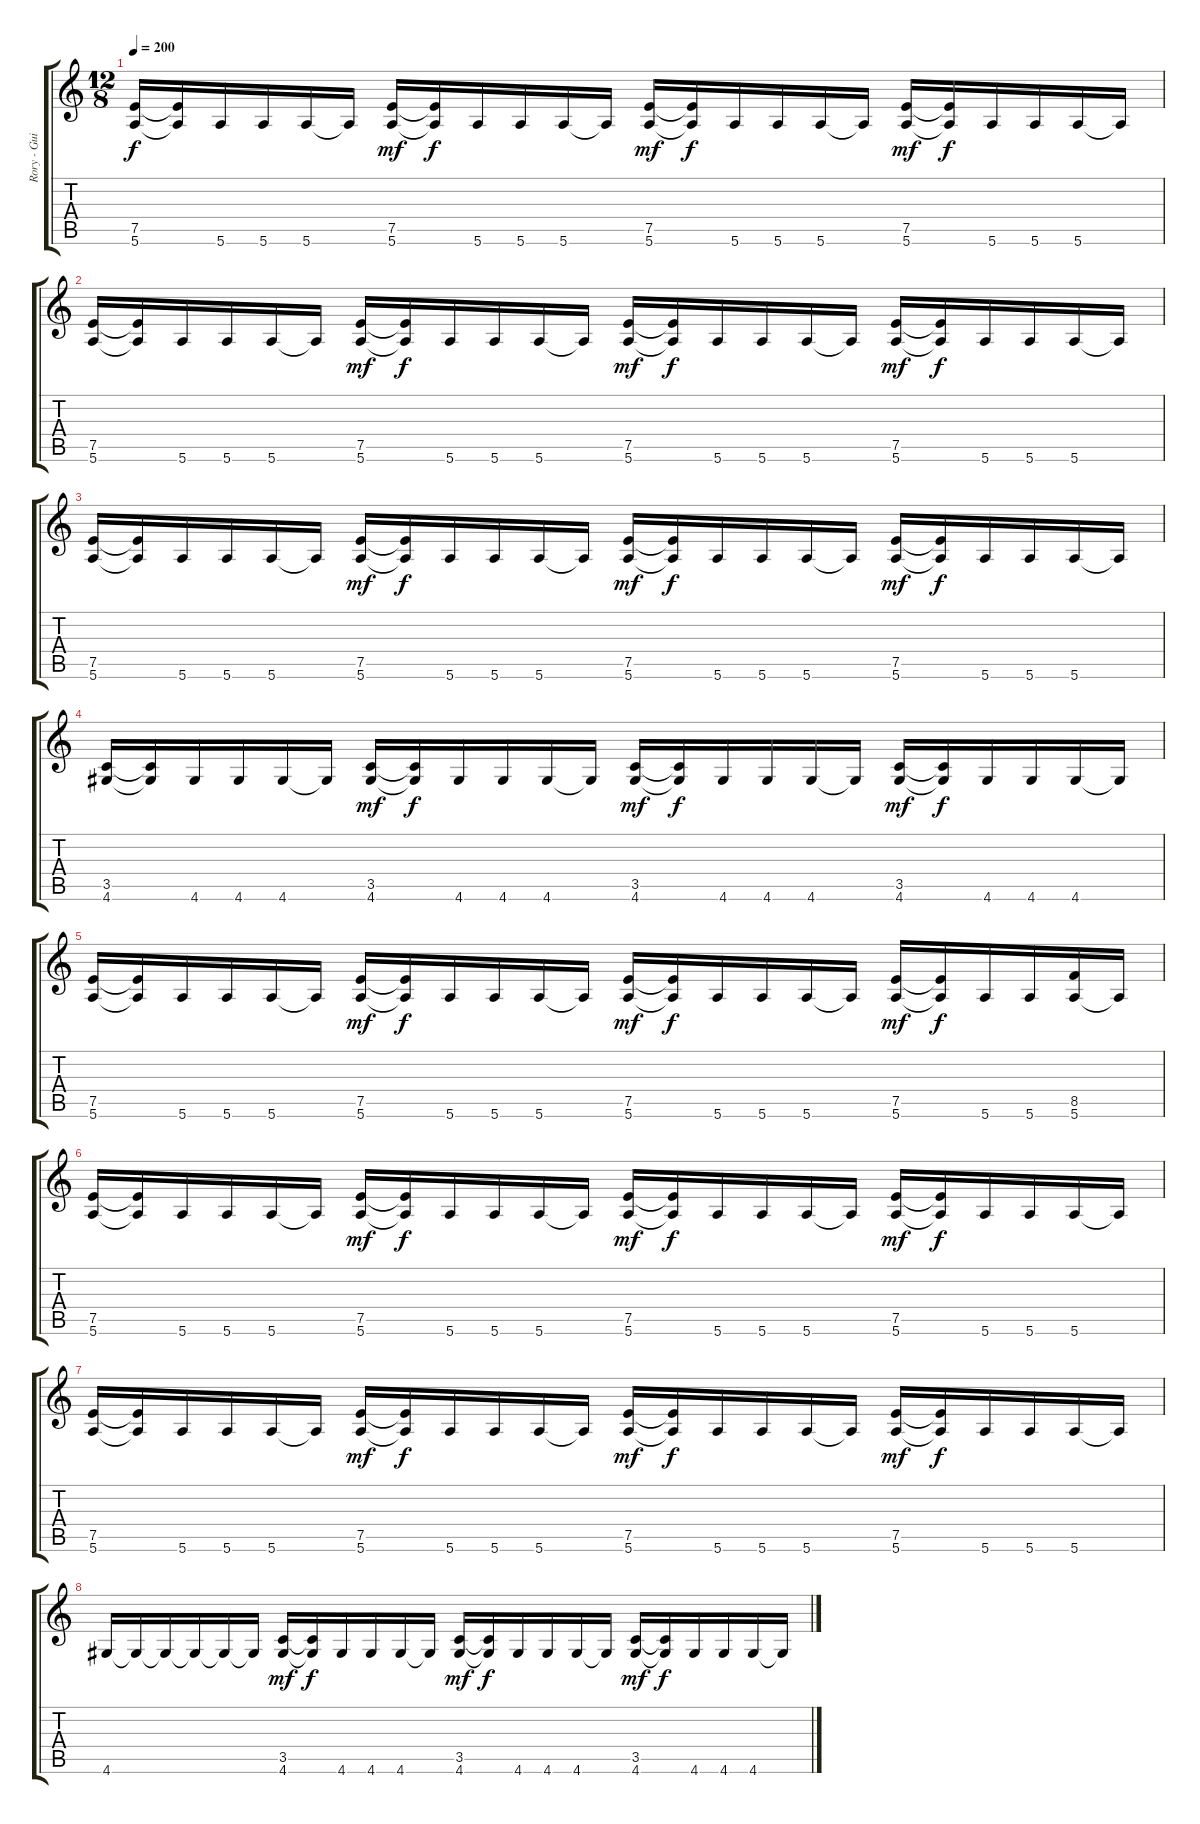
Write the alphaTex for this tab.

\track ("Rory - Guitar" "Rory - Gui") {instrument distortionguitar}
\staff {score tabs}
\tuning (E4 B3 G3 D3 A2 E2) {hide}
\ts (12 8)
\tempo 200
\clef g2
\ks c
(7.5 5.6).16{dy f balance 8 instrument distortionguitar} (7.5{t} 5.6{t}).16 5.6.16 5.6.16 5.6.16 5.6{t}.16 (7.5 5.6).16{dy mf} (7.5{t} 5.6{t}).16{dy f} 5.6.16 5.6.16 5.6.16 5.6{t}.16 (7.5 5.6).16{dy mf} (7.5{t} 5.6{t}).16{dy f} 5.6.16 5.6.16 5.6.16 5.6{t}.16 (7.5 5.6).16{dy mf} (7.5{t} 5.6{t}).16{dy f} 5.6.16 5.6.16 5.6.16 5.6{t}.16 |
(7.5 5.6).16 (7.5{t} 5.6{t}).16 5.6.16 5.6.16 5.6.16 5.6{t}.16 (7.5 5.6).16{dy mf} (7.5{t} 5.6{t}).16{dy f} 5.6.16 5.6.16 5.6.16 5.6{t}.16 (7.5 5.6).16{dy mf} (7.5{t} 5.6{t}).16{dy f} 5.6.16 5.6.16 5.6.16 5.6{t}.16 (7.5 5.6).16{dy mf} (7.5{t} 5.6{t}).16{dy f} 5.6.16 5.6.16 5.6.16 5.6{t}.16 |
(7.5 5.6).16{balance 16} (7.5{t} 5.6{t}).16 5.6.16 5.6.16 5.6.16 5.6{t}.16 (7.5 5.6).16{dy mf} (7.5{t} 5.6{t}).16{dy f} 5.6.16 5.6.16 5.6.16 5.6{t}.16 (7.5 5.6).16{dy mf} (7.5{t} 5.6{t}).16{dy f} 5.6.16 5.6.16 5.6.16 5.6{t}.16 (7.5 5.6).16{dy mf} (7.5{t} 5.6{t}).16{dy f} 5.6.16 5.6.16 5.6.16 5.6{t}.16 |
(3.5 4.6).16 (3.5{t} 4.6{t}).16 4.6.16 4.6.16 4.6.16 4.6{t}.16 (3.5 4.6).16{dy mf} (3.5{t} 4.6{t}).16{dy f} 4.6.16 4.6.16 4.6.16 4.6{t}.16 (3.5 4.6).16{dy mf} (3.5{t} 4.6{t}).16{dy f} 4.6.16 4.6.16 4.6.16 4.6{t}.16 (3.5 4.6).16{dy mf} (3.5{t} 4.6{t}).16{dy f} 4.6.16 4.6.16 4.6.16 4.6{t}.16 |
(7.5 5.6).16 (7.5{t} 5.6{t}).16 5.6.16 5.6.16 5.6.16 5.6{t}.16 (7.5 5.6).16{dy mf} (7.5{t} 5.6{t}).16{dy f} 5.6.16 5.6.16 5.6.16 5.6{t}.16 (7.5 5.6).16{dy mf} (7.5{t} 5.6{t}).16{dy f} 5.6.16 5.6.16 5.6.16 5.6{t}.16 (7.5 5.6).16{dy mf} (7.5{t} 5.6{t}).16{dy f} 5.6.16 5.6.16 (8.5 5.6).16 5.6{t}.16 |
(7.5 5.6).16 (7.5{t} 5.6{t}).16 5.6.16 5.6.16 5.6.16 5.6{t}.16 (7.5 5.6).16{dy mf} (7.5{t} 5.6{t}).16{dy f} 5.6.16 5.6.16 5.6.16 5.6{t}.16 (7.5 5.6).16{dy mf} (7.5{t} 5.6{t}).16{dy f} 5.6.16 5.6.16 5.6.16 5.6{t}.16 (7.5 5.6).16{dy mf} (7.5{t} 5.6{t}).16{dy f} 5.6.16 5.6.16 5.6.16 5.6{t}.16 |
(7.5 5.6).16 (7.5{t} 5.6{t}).16 5.6.16 5.6.16 5.6.16 5.6{t}.16 (7.5 5.6).16{dy mf} (7.5{t} 5.6{t}).16{dy f} 5.6.16 5.6.16 5.6.16 5.6{t}.16 (7.5 5.6).16{dy mf} (7.5{t} 5.6{t}).16{dy f} 5.6.16 5.6.16 5.6.16 5.6{t}.16 (7.5 5.6).16{dy mf} (7.5{t} 5.6{t}).16{dy f} 5.6.16 5.6.16 5.6.16 5.6{t}.16 |
4.6.16 4.6{t}.16 4.6{t}.16 4.6{t}.16 4.6{t}.16 4.6{t}.16 (3.5 4.6).16{dy mf} (3.5{t} 4.6{t}).16{dy f} 4.6.16 4.6.16 4.6.16 4.6{t}.16 (3.5 4.6).16{dy mf} (3.5{t} 4.6{t}).16{dy f} 4.6.16 4.6.16 4.6.16 4.6{t}.16 (3.5 4.6).16{dy mf} (3.5{t} 4.6{t}).16{dy f} 4.6.16 4.6.16 4.6.16 4.6{t}.16
